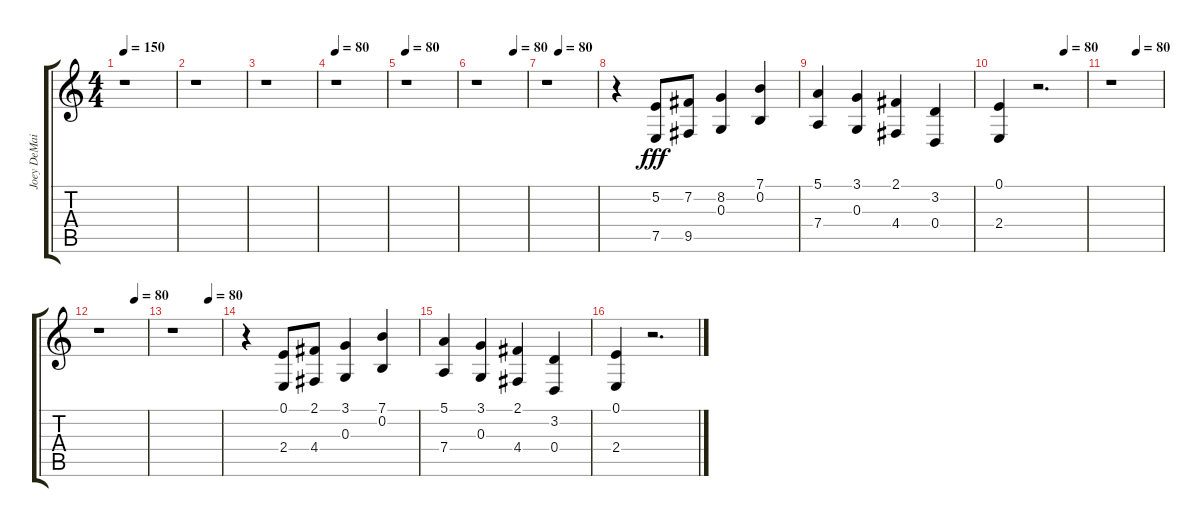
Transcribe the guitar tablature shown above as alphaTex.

\track ("Joey DeMaio-Choir" "Joey DeMai") {instrument fx4atmosphere}
\staff {score tabs}
\tuning (E4 B3 G3 D3 A2 E2) {hide}
\ts (4 4)
\tempo 150
\clef g2
\ks c
r.1{dy fff} |
r.1 |
r.1 |
\tempo 80
r.1 |
\tempo 80
r.1 |
\tempo (80 0.75)
r.1 |
\tempo (80 0.25)
r.1 |
r.4 (5.2 7.5).8 (7.2 9.5).8 (8.2 0.3).4 (7.1 0.2).4 |
(5.1 7.4).4 (3.1 0.3).4 (2.1 4.4).4 (3.2 0.4).4 |
\tempo (80 0.75)
(0.1 2.4).4 r.2{d} |
\tempo (80 0.5)
r.1 |
\tempo (80 0.75)
r.1 |
\tempo (80 0.75)
r.1 |
r.4 (0.1 2.4).8 (2.1 4.4).8 (3.1 0.3).4 (7.1 0.2).4 |
(5.1 7.4).4 (3.1 0.3).4 (2.1 4.4).4 (3.2 0.4).4 |
(0.1 2.4).4 r.2{d}
